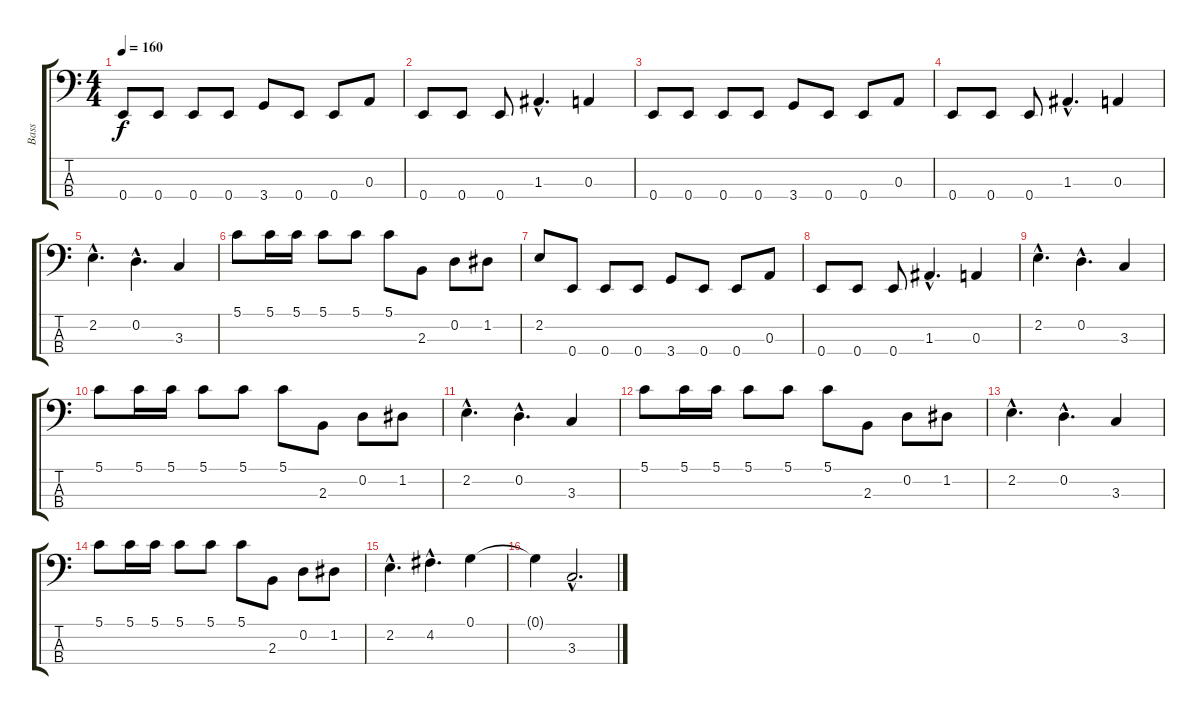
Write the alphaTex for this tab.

\track ("Bass" "Bass") {instrument electricbassfinger}
\staff {score tabs}
\tuning (G2 D2 A1 E1) {hide}
\ts (4 4)
\tempo 160
\clef f4
\ks c
0.4.8{dy f} 0.4.8 0.4.8 0.4.8 3.4.8 0.4.8 0.4.8 0.3.8 |
0.4.8 0.4.8 0.4.8 1.3{hac}.4{d} 0.3.4 |
0.4.8 0.4.8 0.4.8 0.4.8 3.4.8 0.4.8 0.4.8 0.3.8 |
0.4.8 0.4.8 0.4.8 1.3{hac}.4{d} 0.3.4 |
2.2{hac}.4{d} 0.2{hac}.4{d} 3.3.4 |
5.1.8 5.1.16 5.1.16 5.1.8 5.1.8 5.1.8 2.3.8 0.2.8 1.2.8 |
2.2.8 0.4.8 0.4.8 0.4.8 3.4.8 0.4.8 0.4.8 0.3.8 |
0.4.8 0.4.8 0.4.8 1.3{hac}.4{d} 0.3.4 |
2.2{hac}.4{d} 0.2{hac}.4{d} 3.3.4 |
5.1.8 5.1.16 5.1.16 5.1.8 5.1.8 5.1.8 2.3.8 0.2.8 1.2.8 |
2.2{hac}.4{d} 0.2{hac}.4{d} 3.3.4 |
5.1.8 5.1.16 5.1.16 5.1.8 5.1.8 5.1.8 2.3.8 0.2.8 1.2.8 |
2.2{hac}.4{d} 0.2{hac}.4{d} 3.3.4 |
5.1.8 5.1.16 5.1.16 5.1.8 5.1.8 5.1.8 2.3.8 0.2.8 1.2.8 |
2.2{hac}.4{d} 4.2{hac}.4{d} 0.1.4 |
0.1{t}.4 3.3{hac}.2{d}
